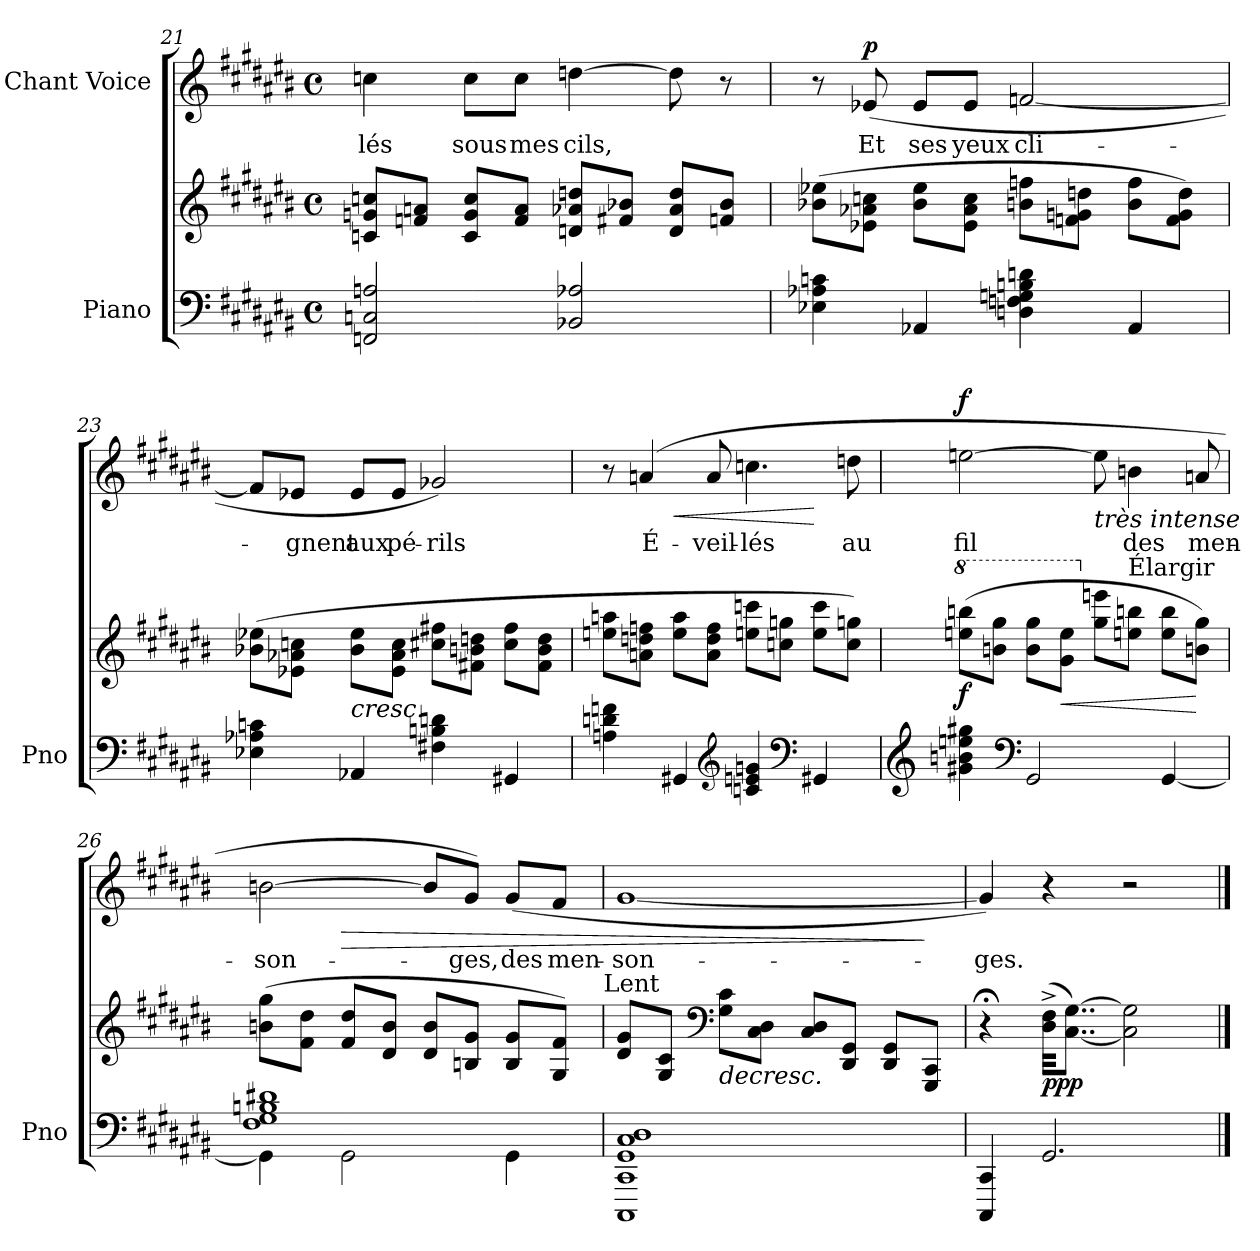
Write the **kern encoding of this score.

**kern	**kern	**dynam	**kern	**text	**dynam
*part2	*part2	*part2	*part1	*part1	*part1
*staff3	*staff2	*staff2/3	*staff1	*staff1	*staff1
*I"Piano	*	*	*I"Chant Voice	*	*
*I'Pno	*	*	*	*	*
!!LO:LB:g=z
*clefF4	*clefG2	*	*clefG2	*	*
*k[f#c#g#d#a#e#b#]	*k[f#c#g#d#a#e#b#]	*	*k[f#c#g#d#a#e#b#]	*	*
*M4/4	*M4/4	*	*M4/4	*	*
*met(c)	*met(c)	*	*met(c)	*	*
=21	=21	=21	=21	=21	=21
!	!	!	!	!LO:LY:b	!
2FFn/ 2Cn/ 2An/	8cn/ 8gn/ 8ccn/L	.	4ccn\	-lés	.
.	8fn/ 8an/J	.	.	.	.
!	!	!	!	!LO:LY:b	!
.	8c/ 8g/ 8cc/L	.	8cc\L	sous	.
!	!	!	!	!LO:LY:b	!
.	8f/ 8a/J	.	8cc\J	mes	.
!	!	!	!	!LO:LY:b	!
2BB-X/ 2A-X/	8dn/ 8a-X/ 8ddn/L	.	[4ddn\	cils,	.
.	8f#X/ 8b-X/J	.	.	.	.
.	8d/ 8a-/ 8dd/L	.	8dd\]	.	.
.	8fn/ 8b-/J	.	8r	.	.
=22	=22	=22	=22	=22	=22
4E-X\ 4A-X\ 4cn\	(8b-X\ 8ee-X\L	.	8r	.	.
!	!	!	!	!LO:LY:b	!LO:DY:a
.	8e-X\ 8a-X\ 8ccn\J	.	(8e-X/	Et	p
!	!	!	!	!LO:LY:b	!
4AA-X/	8b-\ 8ee-\L	.	8e-/L	ses	.
!	!	!	!	!LO:LY:b	!
.	8e-\ 8a-\ 8cc\J	.	8e-/J	yeux	.
!	!	!	!	!LO:LY:b	!
4Dn\ 4Fn\ 4Gn\ 4Bn\ 4dn\	8bn\ 8ffn\L	.	[2fn/	cli-	.
.	8fn\ 8gn\ 8ddn\J	.	.	.	.
4AA-/	8b\ 8ff\L	.	.	.	.
.	8f\ 8g\ 8dd\J)	.	.	.	.
=23	=23	=23	=23	=23	=23
4E-X\ 4A-X\ 4cn\	(8b-X\ 8ee-X\L	.	8f/L]	.	.
!	!	!	!	!LO:LY:b	!
.	8e-X\ 8a-X\ 8ccn\J	.	8e-X/J	-gnent	.
!	!	!LO:HP:b	!	!LO:LY:b	!
4AA-X/	8b-\ 8ee-\L	<	8e-/L	aux	.
!	!	!	!	!LO:LY:b	!
.	8e-\ 8a-\ 8cc\J	.	8e-/J	pé-	.
!	!	!	!	!LO:LY:b	!
4F#X\ 4Bn\ 4dn\	8cc#X\ 8ff#X\L	.	2g-X/)	-rils	.
.	8f#X\ 8bn\ 8ddn\J	.	.	.	.
4GG#X/	8cc#\ 8ff#\L	.	.	.	.
.	8f#\ 8b\ 8dd\J	.	.	.	.
!!LO:LB:g=z
=24	=24	=24	=24	=24	=24
*	*	*	*^	*	*
4An\ 4dn\ 4fn\	8een\ 8aan\L	.	8r	4ryy	.	.
!	!	!	!	!	!LO:LY:b	!
.	8an\ 8ddnj\ 8ffn\J	.	(4an/	.	É-	.
!	!	!	!	!	!	!LO:HP:b
4GG#X/	8ee\ 8aa\L	.	.	4ryy	.	<
!	!	!	!	!	!LO:LY:b	!
.	8a\ 8dd\ 8ff\J	.	8a/	.	-veil-	.
*clefG2	*	*	*	*	*	*
!	!	!	!	!	!LO:LY:b	!
4cn/ 4en/ 4gn/	8een\ 8cccn\L	.	4.ccn\	4ryy	-lés	.
.	8ccn\ 8ggn\J	.	.	.	.	.
*clefF4	*	*	*	*	*	*
4GG#X/	8ee\ 8ccc\L	.	.	4ryy	.	[
!	!	!	!	!	!LO:LY:b	!
.	8cc\ 8ggni\J)	.	8ddn\	.	au	.
*	*	*	*v	*v	*	*
=25	=25	=25	=25	=25	=25
*clefG2	*	*	*	*	*
*	*8va	*	*	*	*
!	!	!LO:DY:b	!	!LO:LY:b	!LO:DY:a
4g#X\ 4bn\ 4een\ 4gg#X\	(8eeen\ 8bbbn\L	f	[2een\	fil	f
.	8bbn\ 8ggg#\J	.	.	.	.
*clefF4	*	*	*	*	*
2GG#/	8bb\ 8ggg#\L	.	.	.	.
!	!	!LO:HP:b	!	!	!
.	8gg#\ 8eee\J	<	.	.	.
*	*X8va	*	*	*	*
!	!	!	!LO:TX:b:i:t=très intense	!	!
.	8gg#\ 8eeen\L	.	8ee\]	.	.
!	!LO:TX:a:t=Élargir	!	!	!	!
!	!	!	!	!LO:LY:b	!
.	8een\ 8bbn\J	.	4bn\	des	.
[<4GG#/	8ee\ 8bb\L	.	.	.	.
!	!	!	!	!LO:LY:b	!
.	8bn\ 8gg#\J)	[	8an/	men-	.
!!LO:LB:g=z
=26	=26	=26	=26	=26	=26
*^	*	*	*	*	*
!	!	!	!	!	!LO:LY:b	!
*	*	*	*	*^	*	*
4GG#\]	1F# 1G# 1Bn 1d#X	(8bn\ 8gg#\L	.	[2bn\	4ryy	-son-	.
.	.	8f#\ 8dd#\J	.	.	.	.	.
!	!	!	!	!	!	!	!LO:HP:b
2GG#\	.	8f#/ 8dd#/L	.	.	4ryy	.	>
.	.	8d#/ 8b/J	.	.	.	.	.
.	.	8d#/ 8b/L	.	8b/L]	4ryy	.	.
!	!	!	!	!	!	!LO:LY:b	!
.	.	8Bn/ 8g#/J	.	8g#/J)	.	-ges,	.
!	!	!	!	!	!	!LO:LY:b	!
4GG#\	.	8B/ 8g#/L	.	(8g#/L	4ryy	des	.
!	!	!	!	!	!	!LO:LY:b	!
.	.	8G#/ 8f#/J)	.	8f#/J	.	men-	.
*v	*v	*	*	*	*	*	*
!	!LO:TX:a:t=Lent	!	!	!	!	!
=27	=27	=27	=27	=27	=27	=27
!	!	!	!	!	!LO:LY:b	!
1CCC# 1CC# 1GG# 1C# 1D#	(8d#/ 8g#/L	.	[<1g#	4ryy	-son-	.
.	8G#/ 8c#/J	.	.	.	.	.
*	*clefF4	*	*	*	*	*
!	!	!LO:HP:b	!	!	!	!
.	8G#\ 8c#\L	>	.	4ryy	.	.
.	8C#\ 8D#\J	.	.	.	.	.
.	8C#/ 8D#/L	.	.	4ryy	.	.
.	8DD#/ 8GG#/J	.	.	.	.	.
.	8DD#/ 8GG#/L	.	.	8ryy	.	.
.	8GGG#/ 8CC#/J	.	.	8ryy	.	]
*	*	*	*v	*v	*	*
.	.	[	.	.	.
=28	=28	=28	=28	=28	=28
!	!	!	!	!LO:LY:b	!
4CCC#/ 4CC#/)	4r;<	.	4g#/])	-ges.	.
!	!	!LO:DY:b	!	!	!
2.GG#/	(32D#\^ 32F#\^KKL	ppp	4r	.	.
.	[8..C#\ [8..G#\J)	.	.	.	.
.	2C#\] 2G#\]	]	2r	.	.
==	==	==	==	==	==
*-	*-	*-	*-	*-	*-
